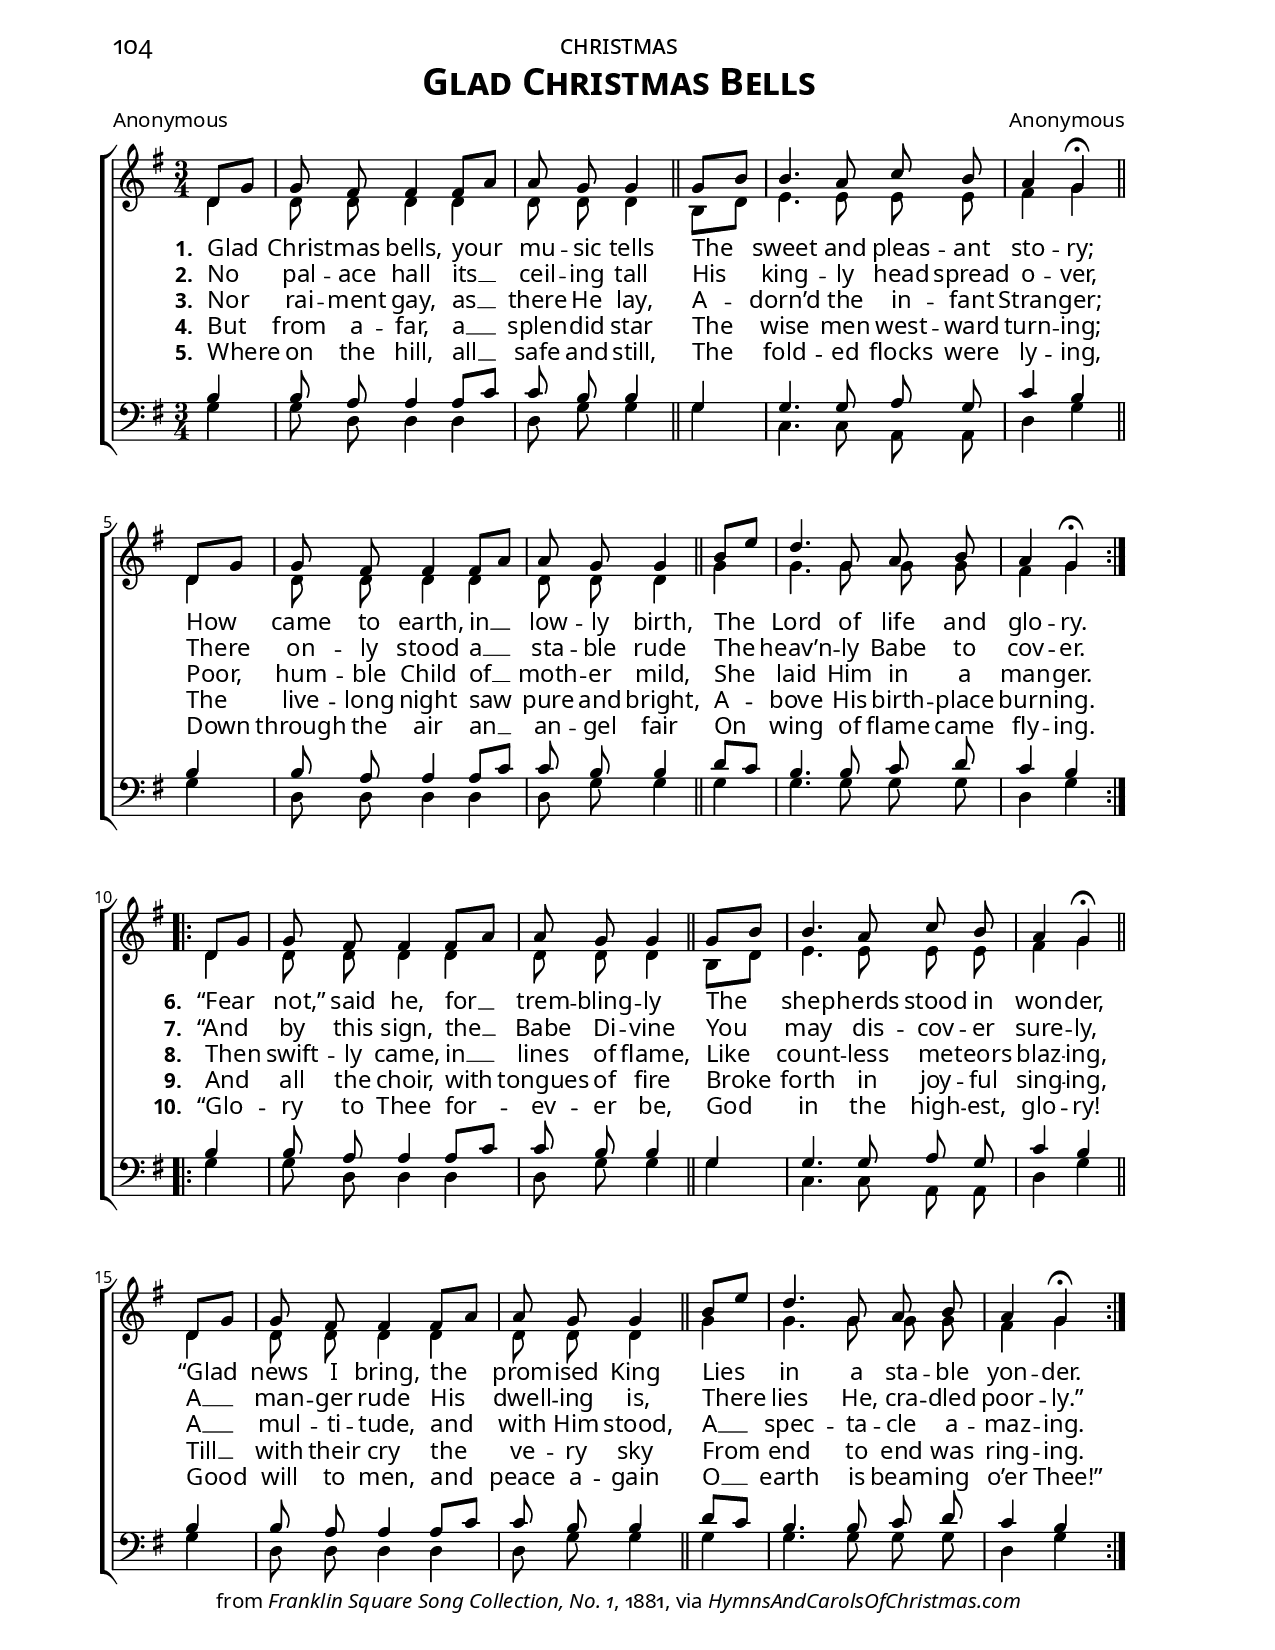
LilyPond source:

\version "2.24.0"
\include "util.ly"
\header {
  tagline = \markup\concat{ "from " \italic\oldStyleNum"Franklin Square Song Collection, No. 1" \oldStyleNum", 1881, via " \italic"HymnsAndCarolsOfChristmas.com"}
}
\paper {
  print-all-headers = ##t
  paper-height = 11\in
  paper-width = 8.5\in
  indent = 0\in
  %system-system-spacing = #'((basic-distance . 10) (padding . 0))
  %system-system-spacing =
  %  #'((basic-distance . 0)
  %     (minimum-distance . 0)
  %     (padding . -0.35)
  %     (stretchability . 100))
  ragged-last-bottom = ##f
  ragged-bottom = ##f
  two-sided = ##t
  inner-margin = 1\in
  outer-margin = 0.75\in
  top-margin = 0.26\in
  bottom-margin = 0.25\in
  first-page-number = #104
  print-first-page-number = ##t
  headerLine = \markup{\override #'(font-name . "Garamond Premier Pro") \smallCapsOldStyle"christmas"}
  oddHeaderMarkup = \markup\fill-line{
     \override #'(font-name . "Garamond Premier Pro")\abs-fontsize #12.5
     \combine 
        \fill-line{"" \if \should-print-page-number
        \oldStylePageNum""
        }
        \fill-line{\headerLine}
  }
  evenHeaderMarkup = \markup {
     \override #'(font-name . "Garamond Premier Pro")\abs-fontsize #12.5
     \combine
        \if \should-print-page-number
        \oldStylePageNum""
        \fill-line{\headerLine}
  }
}
#(set-global-staff-size 18) \paper{ #(define fonts (make-pango-font-tree "Garamond Premier Pro" "Garamond Premier Pro" "Garamond Premier Pro" (/ 18 20))) }
global = {
  \key g \major
  \time 3/4
  \autoBeamOff
  \override DynamicLineSpanner.staff-padding = #0.0
  \override DynamicLineSpanner.Y-extent = #'(-1 . 1)
}

sopMusic = \relative c' {
  \repeat volta 5 {
    \partial 4 d8[ g] |
    g8 fis fis4 fis8[ a] |
    a g g4 \bar"||" g8[ b] |
    b4. a8 c b |
    \partial 2 a4 g\fermata \bar"||"
    
    \partial 4 d8[ g] |
    g fis fis4 fis8[ a] |
    a g g4 \bar"||" b8[ e] |
    d4. g,8 a b |
    \partial 2 a4 g\fermata
  }
}
sopWords = \lyricmode {
  
}

altoMusic = \relative c' {
  d4 |
  d8 d d4 d |
  d8 d d4 b8[ d] |
  e4. e8 e e |
  fis4 g |
  
  d |
  d8 d d4 d |
  d8 d d4 g |
  g4. g8 g g |
  fis4 g
}
altoWords = \lyricmode {
  \dropLyricsIX
  \set stanza = #"1. "
  Glad Christ -- mas bells, your mu -- sic tells
    The sweet and pleas -- ant sto -- ry;
  How came to earth, in __ low -- ly birth,
    The Lord of life and glo -- ry.
    
  \set stanza = #"6. "
  “Fear not,” said he, for __ trem -- bling -- ly
    The shep -- herds stood in won -- der,
  “Glad news I bring, the prom -- ised King
    Lies in a sta -- ble yon -- der.
}
altoWordsII = \lyricmode {
  \dropLyricsIX
  \set stanza = #"2. "
  No pal -- ace hall its __ ceil -- ing tall
    His king -- ly head spread o -- ver,
  There on -- ly stood a __ sta -- ble rude
    The heav’n -- ly Babe to cov -- er.
  
  \set stanza = #"7. "
  “And by this sign, the __ Babe Di -- vine
    You may dis -- cov -- er sure -- ly,
  A __ man -- ger rude His dwell -- ing is,
    There lies He, cra -- dled poor -- ly.”
}
altoWordsIII = \lyricmode {
  \dropLyricsIX
  \set stanza = #"3. "
  Nor rai -- ment gay, as __ there He lay,
    A -- dorn’d the in -- fant Stran -- ger;
  Poor, hum -- ble Child of __ moth -- er mild,
    She laid Him in a man -- ger.
  
  \set stanza = #"8. "
  Then swift -- ly came, in __ lines of flame,
    Like count -- less me -- teors blaz -- ing,
  A __ mul -- ti -- tude, and with Him stood,
    A __ spec -- ta -- cle a -- maz -- ing.
}
altoWordsIV = \lyricmode {
  \dropLyricsIX
  \set stanza = #"4. "
  But from a -- far, a __ splen -- did star
    The wise men west -- ward turn -- ing;
  The live -- long night saw pure and bright,
    A -- bove His birth -- place burn -- ing.
  
  \set stanza = #"9. "
  And all the choir, with tongues of fire
    Broke forth in joy -- ful sing -- ing,
  Till __ with their cry the ve -- ry sky
    From end to end was ring -- ing.
}
altoWordsV = \lyricmode {
  \dropLyricsIX
  \set stanza = #"5. "
  Where on the hill, all __ safe and still,
    The fold -- ed flocks were ly -- ing,
  Down through the air an __ an -- gel fair
    On wing of flame came fly -- ing.
  
  \set stanza = #"10. "
  “Glo -- ry to Thee for -- ev -- er be,
    God in the high -- est, glo -- ry!
  Good will to men, and peace a -- gain
    O __ earth is beam -- ing o’er Thee!”
}
altoWordsVI = \lyricmode {
}
tenorMusic = \relative c' {
  b4 |
  b8 a a4 a8[ c] |
  c b b4 g |
  g4. g8 a g |
  c4 b |
  
  b |
  b8 a a4 a8[ c] |
  c b b4 d8[ c] |
  b4. b8 c d |
  c4 b
}
tenorWords = \lyricmode {

}

bassMusic = \relative c {
  g'4 |
  g8 d d4 d |
  d8 g g4 g |
  c,4. c8 a a |
  d4 g |
  
  g |
  d8 d d4 d |
  d8 g g4 g |
  g4. g8 g g |
  d4 g
}
bassWords = \lyricmode {

}

pianoRH = \relative c' {
  
}
pianoLH = \relative c' {
  
}

\score {
  <<
   \new ChoirStaff <<
%    \new Lyrics = sopranos \with { \override VerticalAxisGroup.nonstaff-relatedstaff-spacing = #'((basic-distance . 1)) }
    \new Staff = women <<
      \new Voice = "sopranos" { \voiceOne << \global \repeat unfold2\sopMusic >> }
      \new Voice = "altos" { \voiceTwo << \global \repeat unfold2\altoMusic >> }
    >>
   \new Staff = men <<
      \clef bass
      \new Voice = "tenors" { \voiceOne << \global \repeat unfold2\tenorMusic >> }
      \new Voice = "basses" { \voiceTwo << \global \repeat unfold2\bassMusic >> }
    >>
    \new Lyrics \with { alignAboveContext = #"women" \override VerticalAxisGroup.nonstaff-relatedstaff-spacing = #'((basic-distance . 1))} \lyricsto "sopranos" \sopWords
     \new Lyrics = "altosVI"  \with { alignBelowContext = #"women" \override VerticalAxisGroup.nonstaff-relatedstaff-spacing = #'((basic-distance . 1))} \lyricsto "sopranos" \altoWordsVI
    \new Lyrics = "altosV"  \with { alignBelowContext = #"women" \override VerticalAxisGroup.nonstaff-relatedstaff-spacing = #'((basic-distance . 1))} \lyricsto "sopranos" \altoWordsV
    \new Lyrics = "altosIV"  \with { alignBelowContext = #"women" \override VerticalAxisGroup.nonstaff-relatedstaff-spacing = #'((basic-distance . 1))} \lyricsto "sopranos" \altoWordsIV
    \new Lyrics = "altosIII"  \with { alignBelowContext = #"women" \override VerticalAxisGroup.nonstaff-relatedstaff-spacing = #'((basic-distance . 1))} \lyricsto "sopranos" \altoWordsIII
    \new Lyrics = "altosII"  \with { alignBelowContext = #"women" \override VerticalAxisGroup.nonstaff-relatedstaff-spacing = #'((basic-distance . 1))} \lyricsto "sopranos" \altoWordsII
    \new Lyrics = "altos"  \with { alignBelowContext = #"women" \override VerticalAxisGroup.nonstaff-relatedstaff-spacing = #'((padding . -0.5)) } \lyricsto "sopranos" \altoWords
    \new Lyrics \with { alignAboveContext = #"men" \override VerticalAxisGroup.nonstaff-relatedstaff-spacing = #'((basic-distance . 1)) } \lyricsto "tenors" \tenorWords
    \new Lyrics \with { alignBelowContext = #"men" \override VerticalAxisGroup.nonstaff-relatedstaff-spacing = #'((basic-distance . 1)) } \lyricsto "basses" \bassWords
  >>
%    \new PianoStaff << \new Staff { \new Voice { \pianoRH } } \new Staff { \clef "bass" \pianoLH } >>
  >>
  \layout {
  \context {
    \Lyrics
    \override LyricText.font-size = #1.3
  }
    \context {
      \Score
      %\override SpacingSpanner.base-shortest-duration = #(ly:make-moment 1/8)
      %\override SpacingSpanner.common-shortest-duration = #(ly:make-moment 1/4)
    }
    \context {
      % Remove all empty staves
      % \Staff \RemoveEmptyStaves \override VerticalAxisGroup.remove-first = ##t
    }
    \context {
      \Lyrics
      \override LyricText.X-offset = #center-on-word
    }
  }
  \header {
    title = \markup{\override #'(font-name . "Garamond Premier Pro Semibold"){ \abs-fontsize #18 \smallCapsOldStyle"Glad Christmas Bells"}}
    poet = \markup\oldStyleNum"Anonymous"
    composer = \markup\oldStyleNum"Anonymous"
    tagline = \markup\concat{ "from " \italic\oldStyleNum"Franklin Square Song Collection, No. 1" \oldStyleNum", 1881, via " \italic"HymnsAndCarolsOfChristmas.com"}
  }
}

